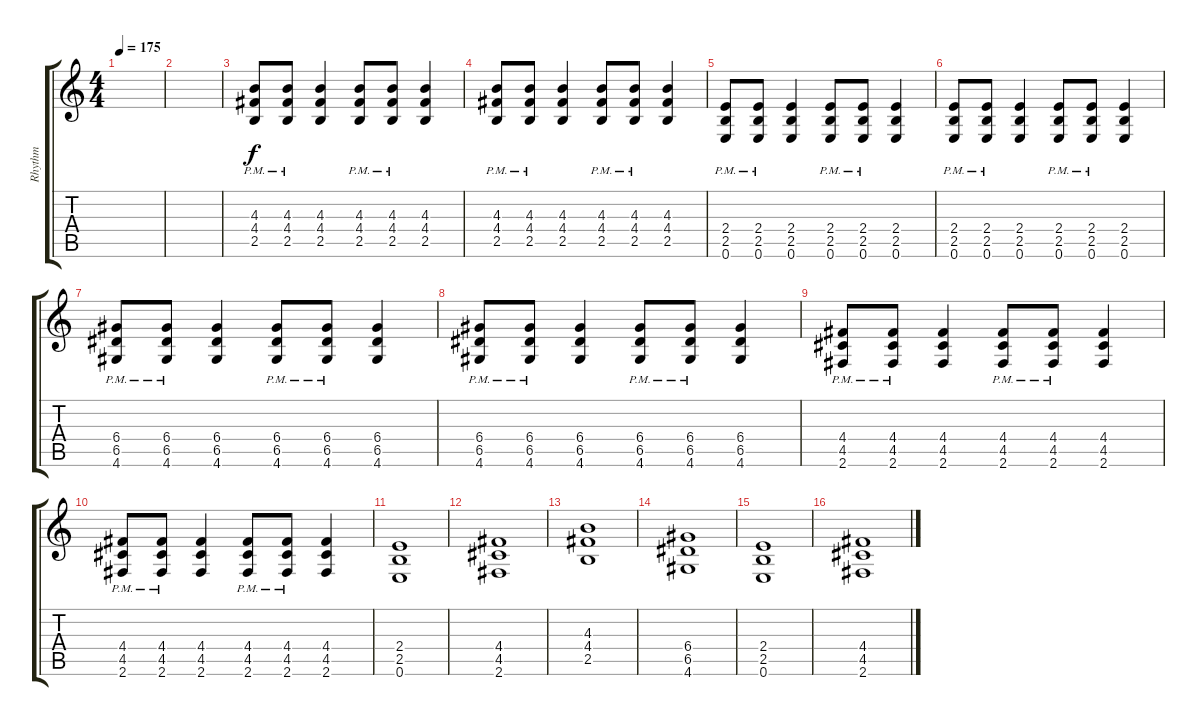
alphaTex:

\track ("Rhythm" "Rhythm") {instrument distortionguitar}
\staff {score tabs}
\tuning (E4 B3 G3 D3 A2 E2) {hide}
\ts (4 4)
\tempo 175
\clef g2
\ks c
|
|
(4.3{pm} 4.4{pm} 2.5{pm}).8 (4.3{pm} 4.4{pm} 2.5{pm}).8 (4.3 4.4 2.5).4 (4.3{pm} 4.4{pm} 2.5{pm}).8 (4.3{pm} 4.4{pm} 2.5{pm}).8 (4.3 4.4 2.5).4 |
(4.3{pm} 4.4{pm} 2.5{pm}).8 (4.3{pm} 4.4{pm} 2.5{pm}).8 (4.3 4.4 2.5).4 (4.3{pm} 4.4{pm} 2.5{pm}).8 (4.3{pm} 4.4{pm} 2.5{pm}).8 (4.3 4.4 2.5).4 |
(2.4{pm} 2.5{pm} 0.6{pm}).8 (2.4{pm} 2.5{pm} 0.6{pm}).8 (2.4 2.5 0.6).4 (2.4{pm} 2.5{pm} 0.6{pm}).8 (2.4{pm} 2.5{pm} 0.6{pm}).8 (2.4 2.5 0.6).4 |
(2.4{pm} 2.5{pm} 0.6{pm}).8 (2.4{pm} 2.5{pm} 0.6{pm}).8 (2.4 2.5 0.6).4 (2.4{pm} 2.5{pm} 0.6{pm}).8 (2.4{pm} 2.5{pm} 0.6{pm}).8 (2.4 2.5 0.6).4 |
(6.4{pm} 6.5{pm} 4.6{pm}).8 (6.4{pm} 6.5{pm} 4.6{pm}).8 (6.4 6.5 4.6).4 (6.4{pm} 6.5{pm} 4.6{pm}).8 (6.4{pm} 6.5{pm} 4.6{pm}).8 (6.4 6.5 4.6).4 |
(6.4{pm} 6.5{pm} 4.6{pm}).8 (6.4{pm} 6.5{pm} 4.6{pm}).8 (6.4 6.5 4.6).4 (6.4{pm} 6.5{pm} 4.6{pm}).8 (6.4{pm} 6.5{pm} 4.6{pm}).8 (6.4 6.5 4.6).4 |
(4.4{pm} 4.5{pm} 2.6{pm}).8 (4.4{pm} 4.5{pm} 2.6{pm}).8 (4.4 4.5 2.6).4 (4.4{pm} 4.5{pm} 2.6{pm}).8 (4.4{pm} 4.5{pm} 2.6{pm}).8 (4.4 4.5 2.6).4 |
(4.4{pm} 4.5{pm} 2.6{pm}).8 (4.4{pm} 4.5{pm} 2.6{pm}).8 (4.4 4.5 2.6).4 (4.4{pm} 4.5{pm} 2.6{pm}).8 (4.4{pm} 4.5{pm} 2.6{pm}).8 (4.4 4.5 2.6).4 |
(2.4 2.5 0.6).1 |
(4.4 4.5 2.6).1 |
(4.3 4.4 2.5).1 |
(6.4 6.5 4.6).1 |
(2.4 2.5 0.6).1 |
(4.4 4.5 2.6).1
